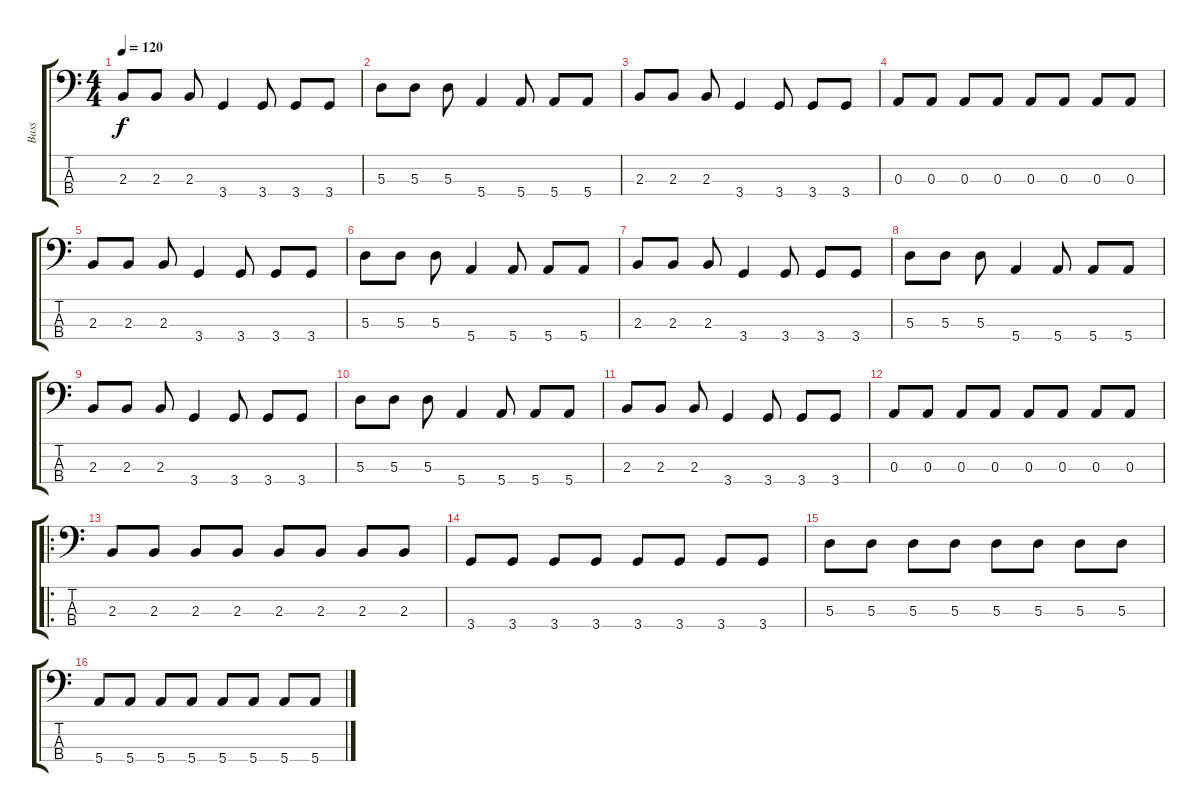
\track ("Bass" "Bass") {instrument electricbassfinger}
\staff {score tabs}
\tuning (G2 D2 A1 E1) {hide}
\ts (4 4)
\tempo 120
\clef f4
\ks c
2.3.8{dy f} 2.3.8 2.3.8 3.4.4 3.4.8 3.4.8 3.4.8 |
5.3.8 5.3.8 5.3.8 5.4.4 5.4.8 5.4.8 5.4.8 |
2.3.8 2.3.8 2.3.8 3.4.4 3.4.8 3.4.8 3.4.8 |
0.3.8 0.3.8 0.3.8 0.3.8 0.3.8 0.3.8 0.3.8 0.3.8 |
2.3.8 2.3.8 2.3.8 3.4.4 3.4.8 3.4.8 3.4.8 |
5.3.8 5.3.8 5.3.8 5.4.4 5.4.8 5.4.8 5.4.8 |
2.3.8 2.3.8 2.3.8 3.4.4 3.4.8 3.4.8 3.4.8 |
5.3.8 5.3.8 5.3.8 5.4.4 5.4.8 5.4.8 5.4.8 |
2.3.8 2.3.8 2.3.8 3.4.4 3.4.8 3.4.8 3.4.8 |
5.3.8 5.3.8 5.3.8 5.4.4 5.4.8 5.4.8 5.4.8 |
2.3.8 2.3.8 2.3.8 3.4.4 3.4.8 3.4.8 3.4.8 |
0.3.8 0.3.8 0.3.8 0.3.8 0.3.8 0.3.8 0.3.8 0.3.8 |
\ro
2.3.8 2.3.8 2.3.8 2.3.8 2.3.8 2.3.8 2.3.8 2.3.8 |
3.4.8 3.4.8 3.4.8 3.4.8 3.4.8 3.4.8 3.4.8 3.4.8 |
5.3.8 5.3.8 5.3.8 5.3.8 5.3.8 5.3.8 5.3.8 5.3.8 |
5.4.8 5.4.8 5.4.8 5.4.8 5.4.8 5.4.8 5.4.8 5.4.8
